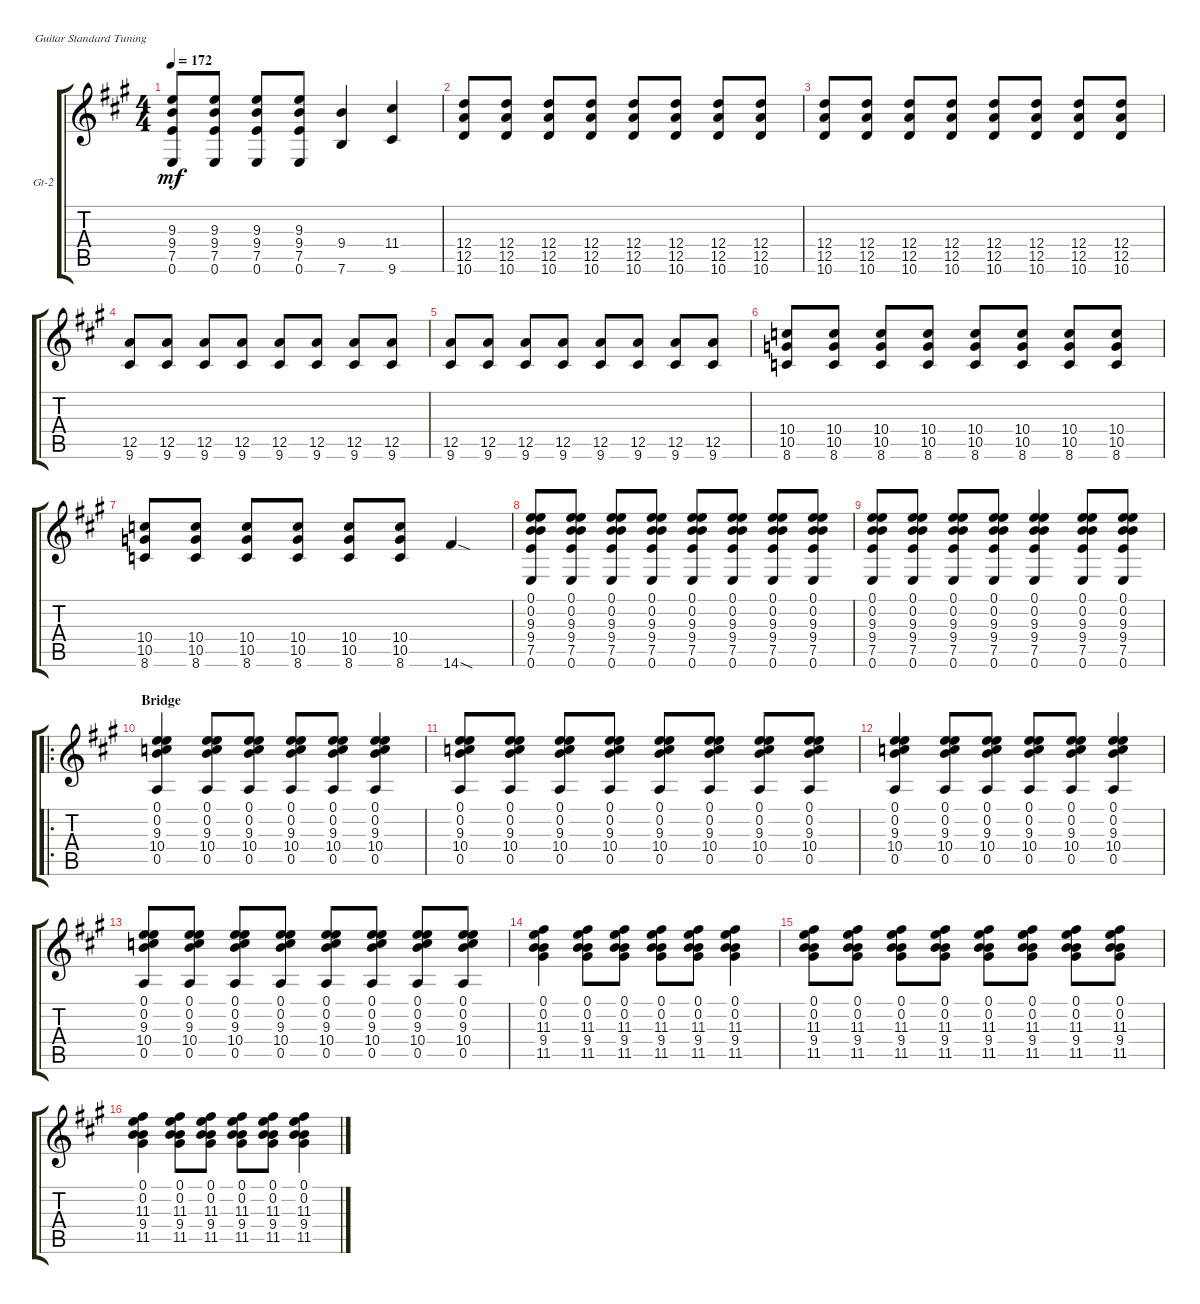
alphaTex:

\defaultSystemsLayout 4
\bracketExtendMode groupsimilarinstruments
\firstSystemTrackNameOrientation horizontal
\otherSystemsTrackNameOrientation horizontal
\track ("Guitar 2" "Gt-2") {instrument distortionguitar}
\staff {score tabs}
\tuning (E4 B3 G3 D3 A2 E2)
\ts (4 4)
\tempo 172
\clef g2
\ks a
(0.6 7.5 9.4 9.3).8{dy mf} (0.6 7.5 9.4 9.3).8 (0.6 7.5 9.4 9.3).8 (0.6 7.5 9.4 9.3).8 (7.6 9.4).4 (9.6 11.4).4 |
(10.6 12.5 12.4).8 (10.6 12.5 12.4).8 (10.6 12.5 12.4).8 (10.6 12.5 12.4).8 (10.6 12.5 12.4).8 (10.6 12.5 12.4).8 (10.6 12.5 12.4).8 (10.6 12.5 12.4).8 |
(10.6 12.5 12.4).8 (10.6 12.5 12.4).8 (10.6 12.5 12.4).8 (10.6 12.5 12.4).8 (10.6 12.5 12.4).8 (10.6 12.5 12.4).8 (10.6 12.5 12.4).8 (10.6 12.5 12.4).8 |
(9.6 12.5).8 (9.6 12.5).8 (9.6 12.5).8 (9.6 12.5).8 (9.6 12.5).8 (9.6 12.5).8 (9.6 12.5).8 (9.6 12.5).8 |
(9.6 12.5).8 (9.6 12.5).8 (9.6 12.5).8 (9.6 12.5).8 (9.6 12.5).8 (9.6 12.5).8 (9.6 12.5).8 (9.6 12.5).8 |
(8.6 10.5 10.4).8 (8.6 10.5 10.4).8 (8.6 10.5 10.4).8 (8.6 10.5 10.4).8 (8.6 10.5 10.4).8 (8.6 10.5 10.4).8 (8.6 10.5 10.4).8 (8.6 10.5 10.4).8 |
(8.6 10.5 10.4).8 (8.6 10.5 10.4).8 (8.6 10.5 10.4).8 (8.6 10.5 10.4).8 (8.6 10.5 10.4).8 (8.6 10.5 10.4).8 14.6{sod}.4 |
(0.6 7.5 9.4 9.3 0.2 0.1).8 (0.6 7.5 9.4 9.3 0.2 0.1).8 (0.6 7.5 9.4 9.3 0.2 0.1).8 (0.6 7.5 9.4 9.3 0.2 0.1).8 (0.6 7.5 9.4 9.3 0.2 0.1).8 (0.6 7.5 9.4 9.3 0.2 0.1).8 (0.6 7.5 9.4 9.3 0.2 0.1).8 (0.6 7.5 9.4 9.3 0.2 0.1).8 |
(0.6 7.5 9.4 9.3 0.2 0.1).8 (0.1 0.6 7.5 9.4 9.3 0.2).8 (0.1 0.6 7.5 9.4 9.3 0.2).8 (0.1 0.6 7.5 9.4 9.3 0.2).8 (0.1 0.6 7.5 9.4 9.3 0.2).4 (0.1 0.6 7.5 9.4 9.3 0.2).8 (0.1 0.6 7.5 9.4 9.3 0.2).8 |
\ro
\section ("" "Bridge")
(0.5 10.4 9.3 0.2 0.1).4 (0.5 10.4 9.3 0.2 0.1).8 (0.5 10.4 9.3 0.2 0.1).8 (0.5 10.4 9.3 0.2 0.1).8 (0.5 10.4 9.3 0.2 0.1).8 (0.5 10.4 9.3 0.2 0.1).4 |
(0.5 10.4 9.3 0.2 0.1).8 (0.5 10.4 9.3 0.2 0.1).8 (0.5 10.4 9.3 0.2 0.1).8 (0.5 10.4 9.3 0.2 0.1).8 (0.5 10.4 9.3 0.2 0.1).8 (0.5 10.4 9.3 0.2 0.1).8 (0.5 10.4 9.3 0.2 0.1).8 (0.5 10.4 9.3 0.2 0.1).8 |
(0.5 10.4 9.3 0.2 0.1).4 (0.5 10.4 9.3 0.2 0.1).8 (0.5 10.4 9.3 0.2 0.1).8 (0.5 10.4 9.3 0.2 0.1).8 (0.5 10.4 9.3 0.2 0.1).8 (0.5 10.4 9.3 0.2 0.1).4 |
(0.5 10.4 9.3 0.2 0.1).8 (0.5 10.4 9.3 0.2 0.1).8 (0.5 10.4 9.3 0.2 0.1).8 (0.5 10.4 9.3 0.2 0.1).8 (0.5 10.4 9.3 0.2 0.1).8 (0.5 10.4 9.3 0.2 0.1).8 (0.5 10.4 9.3 0.2 0.1).8 (0.5 10.4 9.3 0.2 0.1).8 |
(11.5 9.4 11.3 0.2 0.1).4 (11.5 9.4 11.3 0.2 0.1).8 (11.5 9.4 11.3 0.2 0.1).8 (11.5 9.4 11.3 0.2 0.1).8 (11.5 9.4 11.3 0.2 0.1).8 (11.5 9.4 11.3 0.2 0.1).4 |
(11.5 9.4 11.3 0.2 0.1).8 (11.5 9.4 11.3 0.2 0.1).8 (11.5 9.4 11.3 0.2 0.1).8 (11.5 9.4 11.3 0.2 0.1).8 (11.5 9.4 11.3 0.2 0.1).8 (11.5 9.4 11.3 0.2 0.1).8 (11.5 9.4 11.3 0.2 0.1).8 (11.5 9.4 11.3 0.2 0.1).8 |
(11.5 9.4 11.3 0.2 0.1).4 (11.5 9.4 11.3 0.2 0.1).8 (11.5 9.4 11.3 0.2 0.1).8 (11.5 9.4 11.3 0.2 0.1).8 (11.5 9.4 11.3 0.2 0.1).8 (11.5 9.4 11.3 0.2 0.1).4
